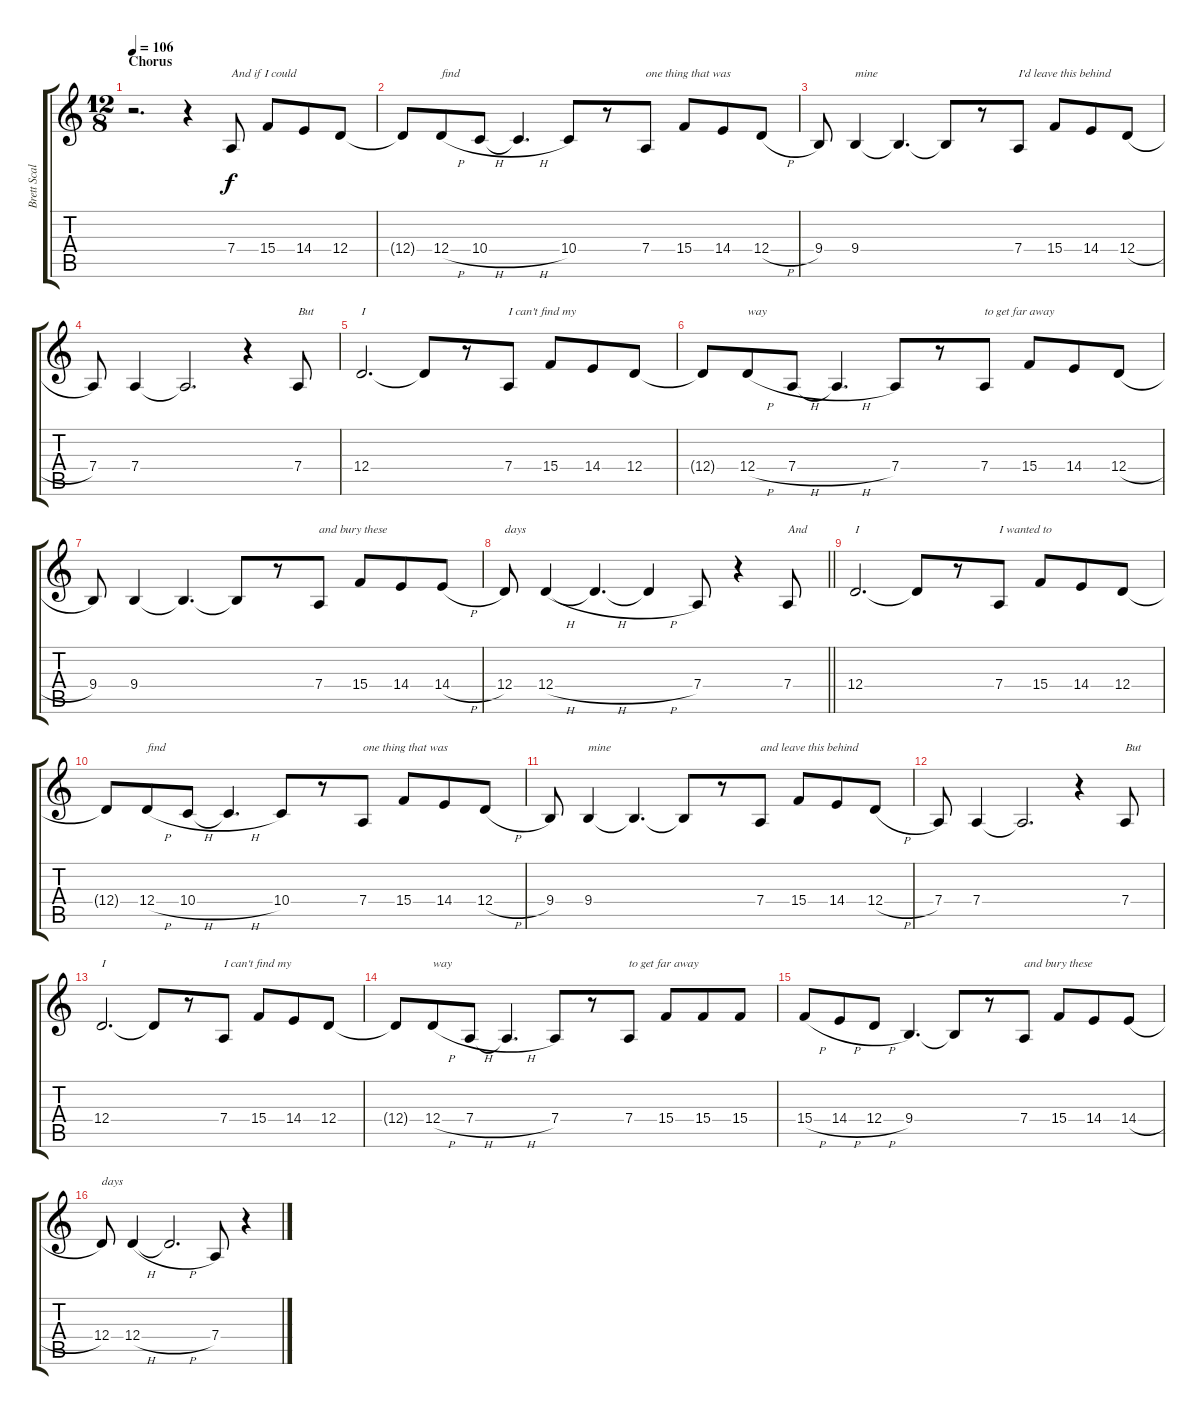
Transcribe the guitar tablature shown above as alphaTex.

\track ("Brett Scallions (Vocals)" "Brett Scal") {instrument violin}
\staff {score tabs}
\tuning (E4 B3 G3 D3 A2 D2) {hide}
\ts (12 8)
\section ("" "Chorus")
\tempo 106
\clef g2
\ks c
r.2{d dy f} r.4 7.4.8{txt "And if I could"} 15.4.8 14.4.8 12.4.8 |
12.4{t}.8 12.4{h}.8{txt "find"} 10.4{h}.8 10.4{h t}.4{d} 10.4.8 r.8 7.4.8{txt "one thing that was"} 15.4.8 14.4.8 12.4{h}.8 |
9.4.8 9.4.4{txt "mine"} 9.4{t}.4{d} 9.4{t}.8 r.8 7.4.8{txt "I'd leave this behind"} 15.4.8 14.4.8 12.4{h}.8 |
7.4.8 7.4.4 7.4{t}.2{d} r.4 7.4.8{txt "But"} |
12.4.2{d txt "I"} 12.4{t}.8 r.8 7.4.8{txt "I can't find my"} 15.4.8 14.4.8 12.4.8 |
12.4{t}.8 12.4{h}.8{txt "way"} 7.4{h}.8 7.4{h t}.4{d} 7.4.8 r.8 7.4.8{txt "to get far away"} 15.4.8 14.4.8 12.4{h}.8 |
9.4.8 9.4.4 9.4{t}.4{d} 9.4{t}.8 r.8 7.4.8{txt "and bury these"} 15.4.8 14.4.8 14.4{h}.8 |
\barLineRight lightlight
12.4.8{txt "days"} 12.4{h}.4 12.4{h t}.4{d} 12.4{h t}.4 7.4.8 r.4 7.4.8{txt "And"} |
12.4.2{d txt "I"} 12.4{t}.8 r.8 7.4.8{txt "I wanted to"} 15.4.8 14.4.8 12.4.8 |
12.4{t}.8 12.4{h}.8{txt "find"} 10.4{h}.8 10.4{h t}.4{d} 10.4.8 r.8 7.4.8{txt "one thing that was"} 15.4.8 14.4.8 12.4{h}.8 |
9.4.8 9.4.4{txt "mine"} 9.4{t}.4{d} 9.4{t}.8 r.8 7.4.8{txt "and leave this behind"} 15.4.8 14.4.8 12.4{h}.8 |
7.4.8 7.4.4 7.4{t}.2{d} r.4 7.4.8{txt "But"} |
12.4.2{d txt "I"} 12.4{t}.8 r.8 7.4.8{txt "I can't find my"} 15.4.8 14.4.8 12.4.8 |
12.4{t}.8 12.4{h}.8{txt "way"} 7.4{h}.8 7.4{h t}.4{d} 7.4.8 r.8 7.4.8{txt "to get far away"} 15.4.8 15.4.8 15.4.8 |
15.4{h}.8 14.4{h}.8 12.4{h}.8 9.4.4{d} 9.4{t}.8 r.8 7.4.8{txt "and bury these"} 15.4.8 14.4.8 14.4{h}.8 |
12.4.8{txt "days"} 12.4{h}.4 12.4{h t}.2{d} 7.4.8 r.4
